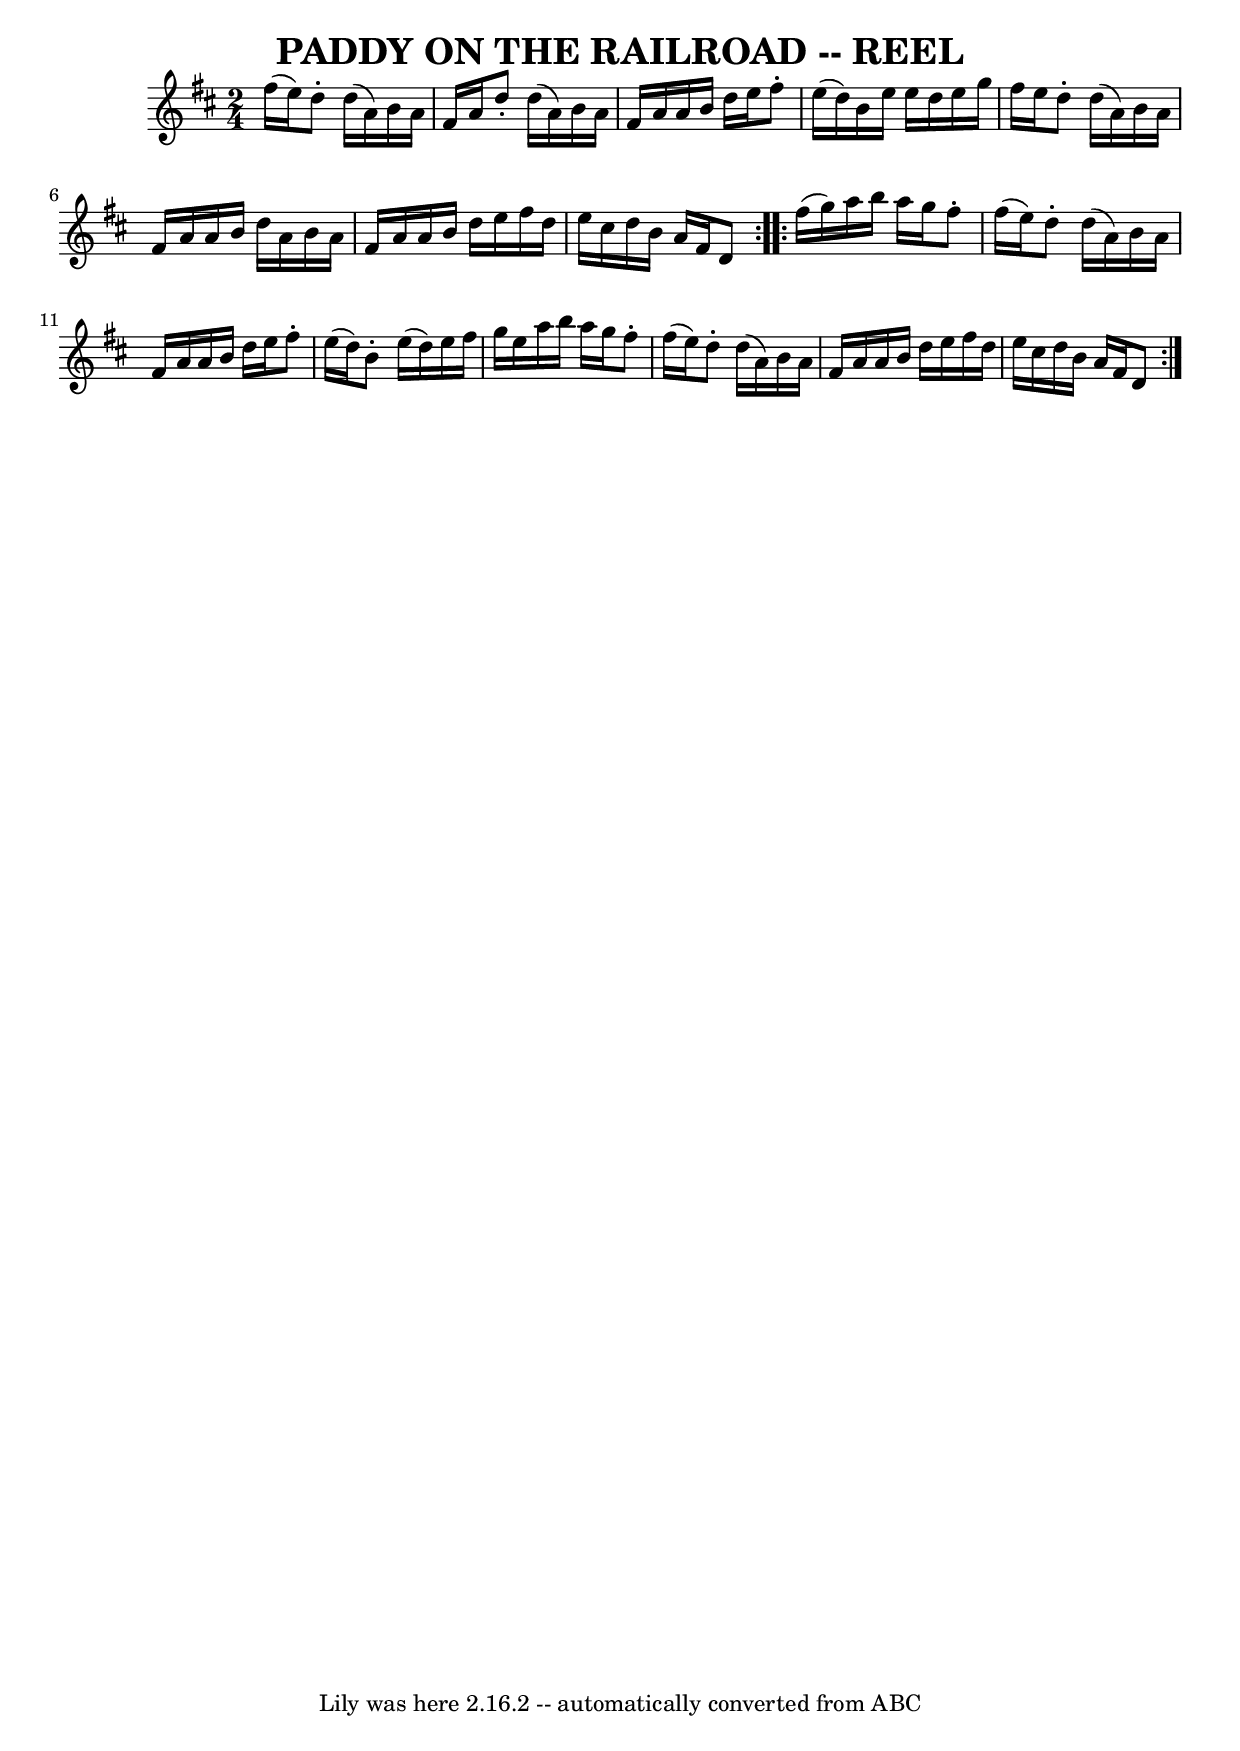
\version "2.16.2"
\include "Mammoth.ily"
\header {
  %% book = "Ryan's Mammoth Collection of Fiddle Tunes"
  crossRefNumber = "1"
  footnotes = "\\\\AKA The Merry Blacksmith"
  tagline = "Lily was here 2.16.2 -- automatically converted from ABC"
  title = "PADDY ON THE RAILROAD -- REEL"

}
voicedefault =  {



  \repeat volta 2 {

    \time 2/4 
    \key d \major
    fis''16 (e''16)   |
    d''8-. d''16 
    (a'16) b'16 a'16 fis'16 a'16    |
    d''8-. d''16 (
    a'16) b'16 a'16 fis'16 a'16    |
    a'16 b'16 d''16   
    e''16 fis''8-. e''16 (d''16)   |
    b'16 e''16 e''16   
    d''16 e''16 g''16 fis''16 e''16    |
    d''8-. d''16 (
    a'16) b'16 a'16 fis'16 a'16    |
    a'16 b'16 d''16  
    a'16 b'16 a'16 fis'16 a'16    |
    a'16 b'16 d''16    
    e''16 fis''16 d''16 e''16 cis''16    |
    d''16 b'16    
    a'16 fis'16 d'8    
  }     
  \repeat volta 2 {
    fis''16 (g''16)   
    |
    a''16 b''16 a''16 g''16 fis''8-. fis''16 (e''16)   |
    d''8-. d''16 (a'16) b'16 a'16 fis'16 a'16   
    |
    a'16 b'16 d''16 e''16 fis''8-. e''16 (d''16)   
    |
    b'8-. e''16 (d''16) e''16 fis''16 g''16 e''16    
    |
    a''16 b''16 a''16 g''16 fis''8-. fis''16 (e''16)   |
    d''8-. d''16 (a'16) b'16 a'16 fis'16 a'16   
    |
    a'16 b'16 d''16 e''16 fis''16 d''16 e''16    
    cis''16    |
    d''16 b'16 a'16 fis'16 d'8    
  }   

}

\score{
  <<

    \context Staff="default"
    {
      \voicedefault 
      
    }

  >>
  \layout {
    
  }
  \midi {
  }

}
